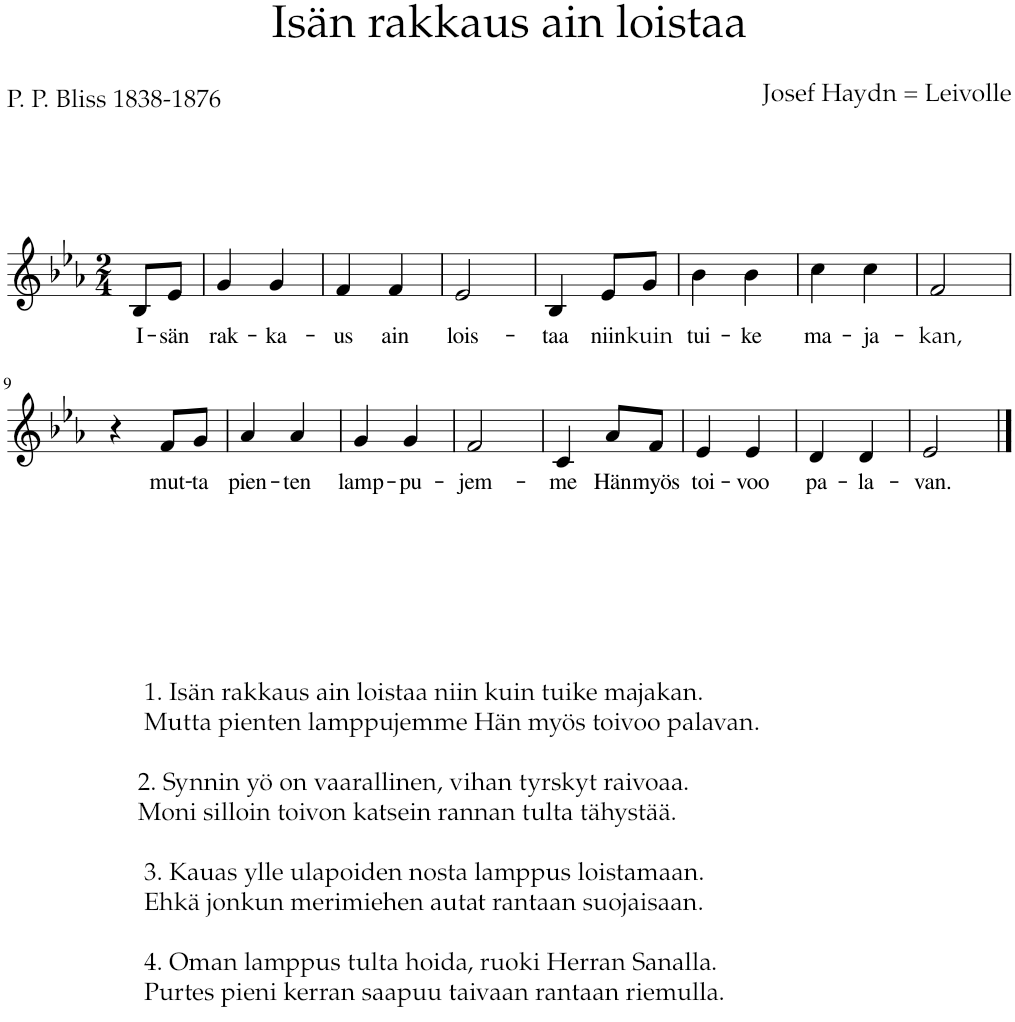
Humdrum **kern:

**kern	**text
*part1	*part1
*staff1	*staff1
*I"Piano	*
*I'Pno	*
*clefG2	*
*k[b-e-a-]	*
*M2/4	*
=1	=1
!	!LO:LY:b
8B-/L	I-
!	!LO:LY:b
8e-/J	-sän
=2	=2
!	!LO:LY:b
4g/	rak-
!	!LO:LY:b
4g/	-ka-
=3	=3
!	!LO:LY:b
4f/	-us
!	!LO:LY:b
4f/	ain
=4	=4
!	!LO:LY:b
2e-/	lois-
=5	=5
!	!LO:LY:b
4B-/	-taa
!	!LO:LY:b
8e-/L	niin
!	!LO:LY:b
8g/J	kuin
=6	=6
!	!LO:LY:b
4b-\	tui-
!	!LO:LY:b
4b-\	-ke
=7	=7
!	!LO:LY:b
4cc\	ma-
!	!LO:LY:b
4cc\	-ja-
=8	=8
!	!LO:LY:b
2f/	-kan,
!!LO:LB:g=z
=9	=9
4r	.
!	!LO:LY:b
8f/L	mut-
!	!LO:LY:b
8g/J	-ta
=10	=10
!	!LO:LY:b
4a-/	pien-
!	!LO:LY:b
4a-/	-ten
=11	=11
!	!LO:LY:b
4g/	lamp-
!	!LO:LY:b
4g/	-pu-
=12	=12
!	!LO:LY:b
2f/	-jem-
=13	=13
!	!LO:LY:b
4c/	-me
!	!LO:LY:b
8a-/L	Hän
!	!LO:LY:b
8f/J	myös
=14	=14
!	!LO:LY:b
4e-/	toi-
!	!LO:LY:b
4e-/	-voo
=15	=15
!	!LO:LY:b
4d/	pa-
!	!LO:LY:b
4d/	-la-
=16	=16
!	!LO:LY:b
2e-/	-van.
==	==
*-	*-
